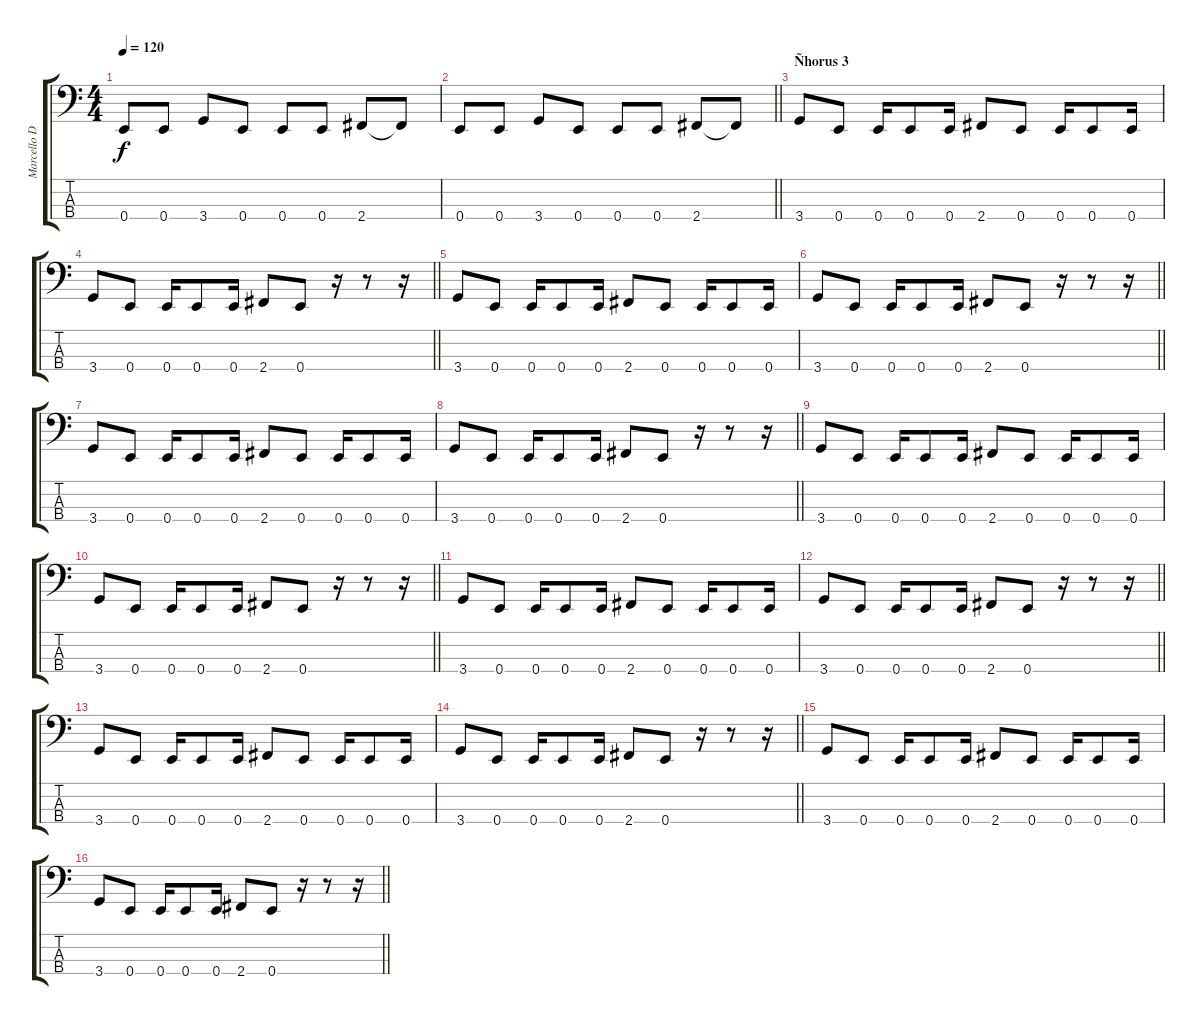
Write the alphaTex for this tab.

\track ("Marcello D Rapp" "Marcello D") {instrument synthbass1}
\staff {score tabs}
\tuning (G2 D2 A1 E1) {hide}
\ts (4 4)
\tempo 120
\clef f4
\ks c
0.4.8{dy f instrument electricbassfinger} 0.4.8 3.4.8 0.4.8 0.4.8 0.4.8 2.4.8 2.4{t}.8 |
\barLineRight lightlight
0.4.8{instrument electricbassfinger} 0.4.8 3.4.8 0.4.8 0.4.8 0.4.8 2.4.8 2.4{t}.8 |
\section ("" "Ñhorus 3")
3.4.8 0.4.8 0.4.16 0.4.8 0.4.16 2.4.8 0.4.8 0.4.16 0.4.8 0.4.16 |
\barLineRight lightlight
3.4.8 0.4.8 0.4.16 0.4.8 0.4.16 2.4.8 0.4.8 r.16 r.8 r.16 |
3.4.8 0.4.8 0.4.16 0.4.8 0.4.16 2.4.8 0.4.8 0.4.16 0.4.8 0.4.16 |
\barLineRight lightlight
3.4.8 0.4.8 0.4.16 0.4.8 0.4.16 2.4.8 0.4.8 r.16 r.8 r.16 |
3.4.8 0.4.8 0.4.16 0.4.8 0.4.16 2.4.8 0.4.8 0.4.16 0.4.8 0.4.16 |
\barLineRight lightlight
3.4.8 0.4.8 0.4.16 0.4.8 0.4.16 2.4.8 0.4.8 r.16 r.8 r.16 |
3.4.8 0.4.8 0.4.16 0.4.8 0.4.16 2.4.8 0.4.8 0.4.16 0.4.8 0.4.16 |
\barLineRight lightlight
3.4.8 0.4.8 0.4.16 0.4.8 0.4.16 2.4.8 0.4.8 r.16 r.8 r.16 |
3.4.8 0.4.8 0.4.16 0.4.8 0.4.16 2.4.8 0.4.8 0.4.16 0.4.8 0.4.16 |
\barLineRight lightlight
3.4.8 0.4.8 0.4.16 0.4.8 0.4.16 2.4.8 0.4.8 r.16 r.8 r.16 |
3.4.8 0.4.8 0.4.16 0.4.8 0.4.16 2.4.8 0.4.8 0.4.16 0.4.8 0.4.16 |
\barLineRight lightlight
3.4.8 0.4.8 0.4.16 0.4.8 0.4.16 2.4.8 0.4.8 r.16 r.8 r.16 |
3.4.8 0.4.8 0.4.16 0.4.8 0.4.16 2.4.8 0.4.8 0.4.16 0.4.8 0.4.16 |
\barLineRight lightlight
3.4.8 0.4.8 0.4.16 0.4.8 0.4.16 2.4.8 0.4.8 r.16 r.8 r.16
